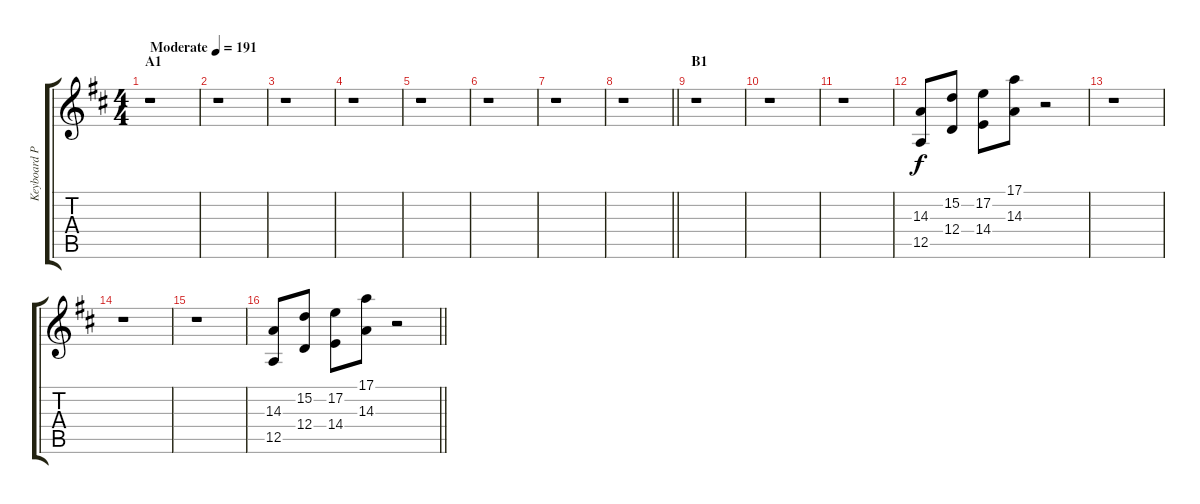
\track ("Keyboard Pizzicato" "Keyboard P") {instrument pizzicatostrings}
\staff {score tabs}
\tuning (E4 B3 G3 D3 A2 E2) {hide}
\ts (4 4)
\section ("" "A1")
\tempo (191 "Moderate")
\clef g2
\ks d
r.1{dy f instrument pizzicatostrings} |
r.1 |
r.1 |
r.1 |
r.1 |
r.1 |
r.1 |
\barLineRight lightlight
r.1 |
\section ("" "B1")
r.1 |
r.1 |
r.1 |
(14.3 12.5).8{instrument pizzicatostrings} (15.2 12.4).8 (17.2 14.4).8 (17.1 14.3).8 r.2 |
r.1 |
r.1 |
r.1 |
\barLineRight lightlight
(14.3 12.5).8{instrument pizzicatostrings} (15.2 12.4).8 (17.2 14.4).8 (17.1 14.3).8 r.2
